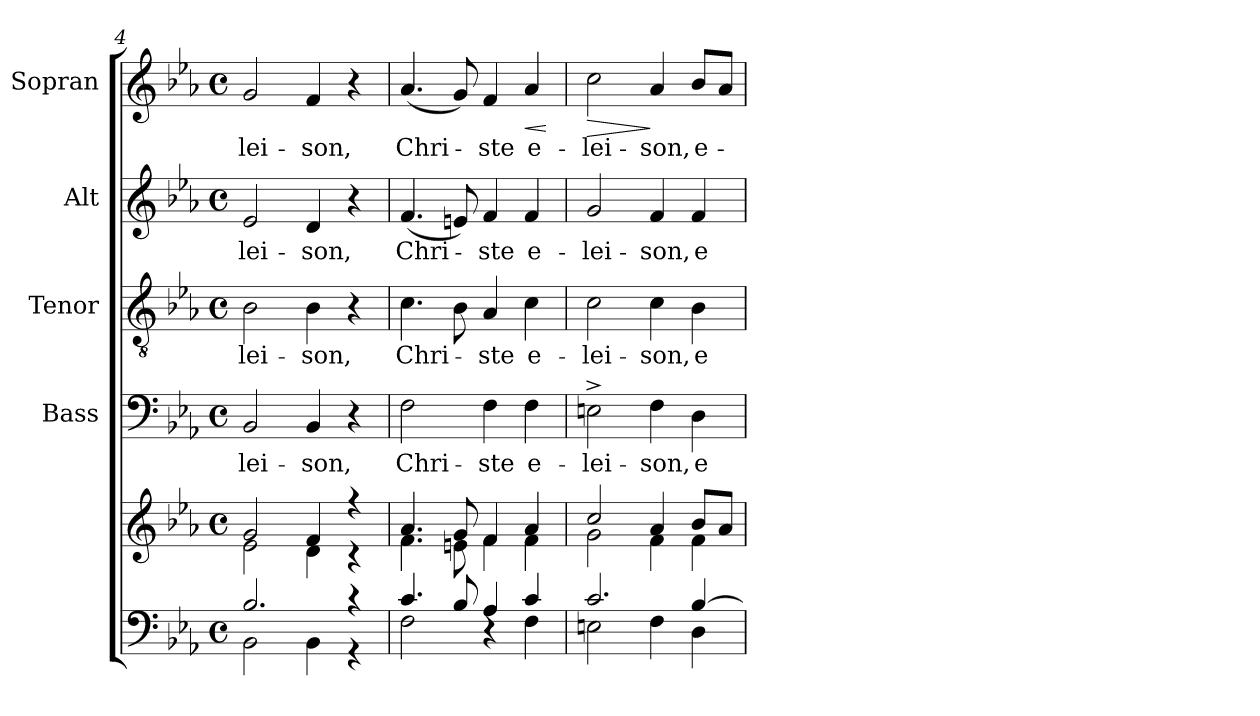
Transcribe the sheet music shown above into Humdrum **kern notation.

**kern	**kern	**kern	**text	**kern	**text	**kern	**text	**kern	**text	**dynam
*part5	*part5	*part4	*part4	*part3	*part3	*part2	*part2	*part1	*part1	*part1
*staff6	*staff5	*staff4	*staff4	*staff3	*staff3	*staff2	*staff2	*staff1	*staff1	*staff1
*	*	*I"Bass	*	*I"Tenor	*	*I"Alt	*	*I"Sopran	*	*
*	*	*I'B.	*	*I'T.	*	*I'A.	*	*I'S.	*	*
*clefF4	*clefG2	*clefF4	*	*clefGv2	*	*clefG2	*	*clefG2	*	*
*k[b-e-a-]	*k[b-e-a-]	*k[b-e-a-]	*	*k[b-e-a-]	*	*k[b-e-a-]	*	*k[b-e-a-]	*	*
*E-:	*E-:	*E-:	*	*E-:	*	*E-:	*	*E-:	*	*
*M4/4	*M4/4	*M4/4	*	*M4/4	*	*M4/4	*	*M4/4	*	*
*met(c)	*met(c)	*met(c)	*	*met(c)	*	*met(c)	*	*met(c)	*	*
=4	=4	=4	=4	=4	=4	=4	=4	=4	=4	=4
*^	*^	*	*	*	*	*	*	*	*	*
!	!	!	!	!	!LO:LY:b	!	!LO:LY:b	!	!LO:LY:b	!	!LO:LY:b	!
2.B-/	2BB-\	2g/	2e-\	2BB-/	-lei-	2B-\	-lei-	2e-/	-lei-	2g/	-lei-	.
!	!	!	!	!	!LO:LY:b	!	!LO:LY:b	!	!LO:LY:b	!	!LO:LY:b	!
.	4BB-\	4f/	4d\	4BB-/	-son,	4B-\	-son,	4d/	-son,	4f/	-son,	.
4r	4r	4r	4r	4r	.	4r	.	4r	.	4r	.	.
=5	=5	=5	=5	=5	=5	=5	=5	=5	=5	=5	=5	=5
!	!	!	!	!	!LO:LY:b	!	!LO:LY:b	!	!LO:LY:b	!	!LO:LY:b	!
4.c/	2F\	4.a-/	4.f\	2F\	Chri-	4.c\	Chri-	(<4.f/	Chri-	(<4.a-/	Chri-	.
8B-/	.	8g/	8en\	.	.	8B-\	.	8en/)	.	8g/)	.	.
!	!	!	!	!	!LO:LY:b	!	!LO:LY:b	!	!LO:LY:b	!	!LO:LY:b	!
4A-/	4rC	4f/	4f\	4F\	-ste	4A-/	-ste	4f/	-ste	4f/	-ste	.
!	!	!	!	!	!LO:LY:b	!	!LO:LY:b	!	!LO:LY:b	!	!LO:LY:b	!LO:HP:b
4c/	4F\	4a-/	4f\	4F\	e-	4c\	e-	4f/	e-	4a-/	e-	<
*v	*v	*	*	*	*	*	*	*	*	*	*	*
*	*v	*v	*	*	*	*	*	*	*	*	*
.	.	.	.	.	.	.	.	.	.	[
=6	=6	=6	=6	=6	=6	=6	=6	=6	=6	=6
*^	*^	*	*	*	*	*	*	*	*	*
!	!	!	!	!	!LO:LY:b	!	!LO:LY:b	!	!LO:LY:b	!	!LO:LY:b	!LO:HP:b
2.c/	2En\	2cc/	2g\	2En^>\	-lei-	2c\	-lei-	2g/	-lei-	2cc\	-lei-	>
!	!	!	!	!	!LO:LY:b	!	!LO:LY:b	!	!LO:LY:b	!	!LO:LY:b	!
.	4F\	4a-/	4f\	4F\	-son,	4c\	-son,	4f/	-son,	4a-/	-son,	]
!	!	!	!	!	!LO:LY:b	!	!LO:LY:b	!	!LO:LY:b	!	!LO:LY:b	!
[>4B-/	4D\	8b-/L	4f\	4D\	e-	4B-\	e-	4f/	e-	8b-/L	e-	.
.	.	8a-/J	.	.	.	.	.	.	.	8a-/J	.	.
*v	*v	*	*	*	*	*	*	*	*	*	*	*
*	*v	*v	*	*	*	*	*	*	*	*	*
=	=	=	=	=	=	=	=	=	=	=
*-	*-	*-	*-	*-	*-	*-	*-	*-	*-	*-
